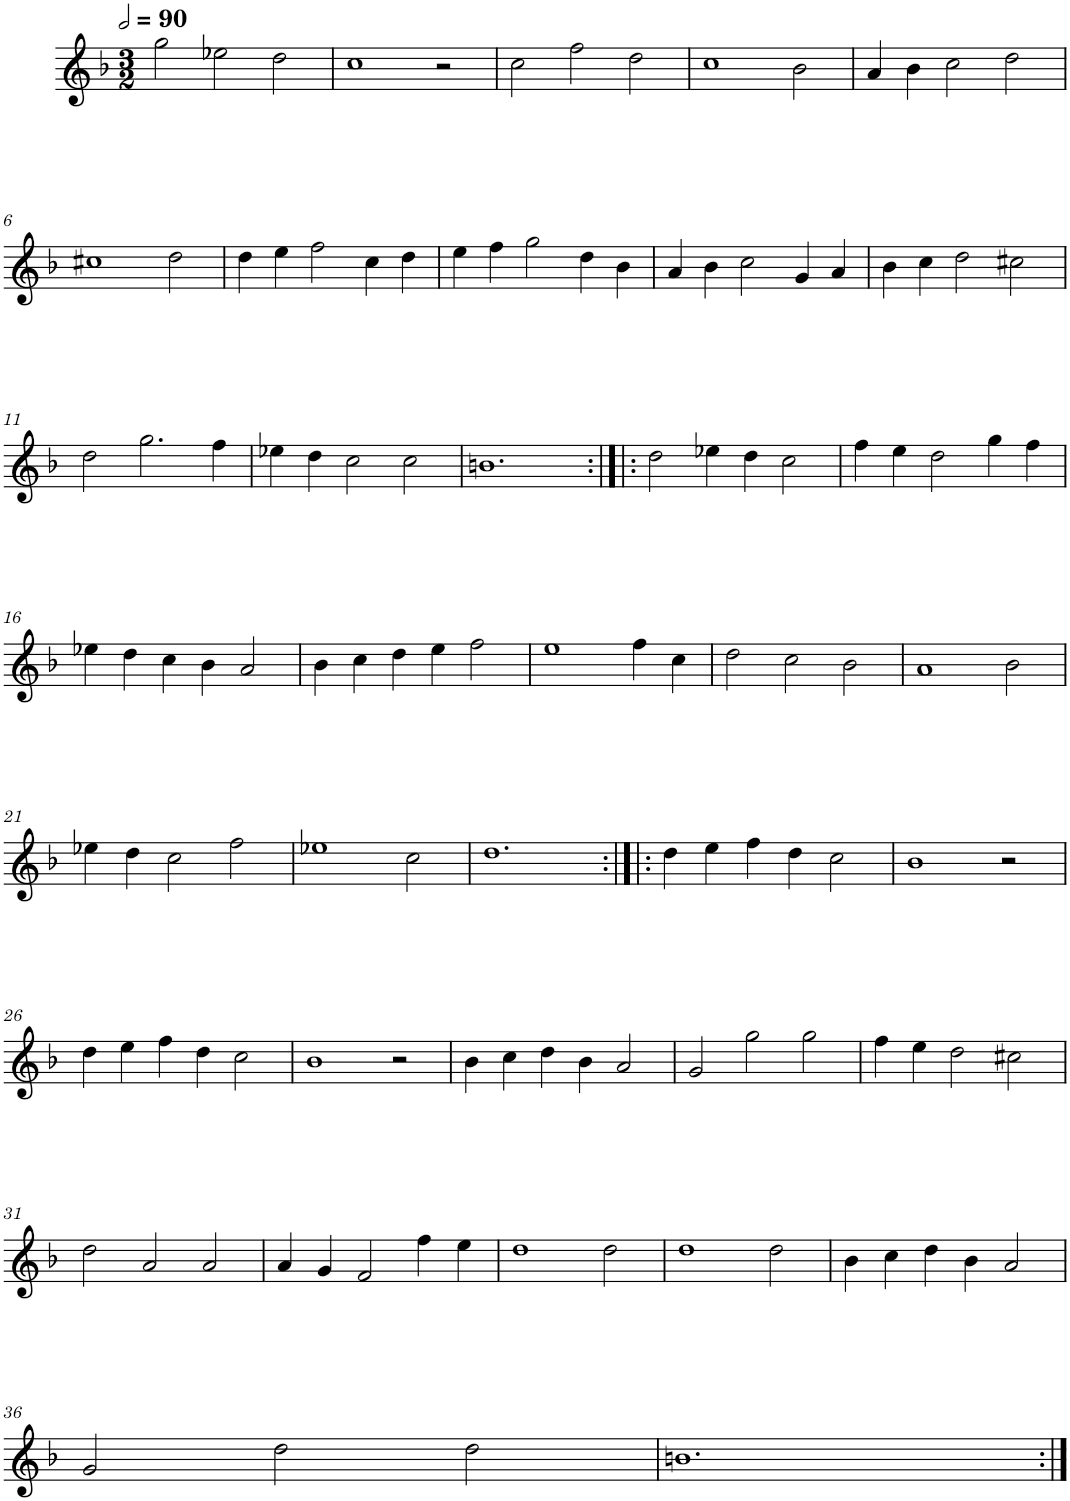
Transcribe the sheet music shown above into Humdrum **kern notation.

**kern
*part1
*staff1
*I"Cinq parties
*clefG2
*k[b-]
*M3/2
*MM180
=1
2gg\
2ee-X\
2dd\
=2
1cc
2r
=3
2cc\
2ff\
2dd\
=4
1cc
2b-\
=5
4a/
4b-\
2cc\
2dd\
!!LO:LB:g=z
=6
1cc#X
2dd\
=7
4dd\
4ee\
2ff\
4cc\
4dd\
=8
4ee\
4ff\
2gg\
4dd\
4b-\
=9
4a/
4b-\
2cc\
4g/
4a/
=10
4b-\
4cc\
2dd\
2cc#X\
!!LO:LB:g=z
=11
2dd\
2.gg\
4ff\
=12
4ee-X\
4dd\
2cc\
2cc\
=13
1.bn
=14:|!|:
2dd\
4ee-X\
4dd\
2cc\
=15
4ff\
4ee\
2dd\
4gg\
4ff\
!!LO:LB:g=z
=16
4ee-X\
4dd\
4cc\
4b-\
2a/
=17
4b-\
4cc\
4dd\
4ee\
2ff\
=18
1ee
4ff\
4cc\
=19
2dd\
2cc\
2b-\
=20
1a
2b-\
!!LO:LB:g=z
=21
4ee-X\
4dd\
2cc\
2ff\
=22
1ee-X
2cc\
=23
1.dd
=24:|!|:
4dd\
4ee\
4ff\
4dd\
2cc\
=25
1b-
2r
!!LO:LB:g=z
=26
4dd\
4ee\
4ff\
4dd\
2cc\
=27
1b-
2r
=28
4b-\
4cc\
4dd\
4b-\
2a/
=29
2g/
2gg\
2gg\
=30
4ff\
4ee\
2dd\
2cc#X\
!!LO:LB:g=z
=31
2dd\
2a/
2a/
=32
4a/
4g/
2f/
4ff\
4ee\
=33
1dd
2dd\
=34
1dd
2dd\
=35
4b-\
4cc\
4dd\
4b-\
2a/
!!LO:LB:g=z
=36
2g/
2dd\
2dd\
=37
1.bn
=:|!
*-
